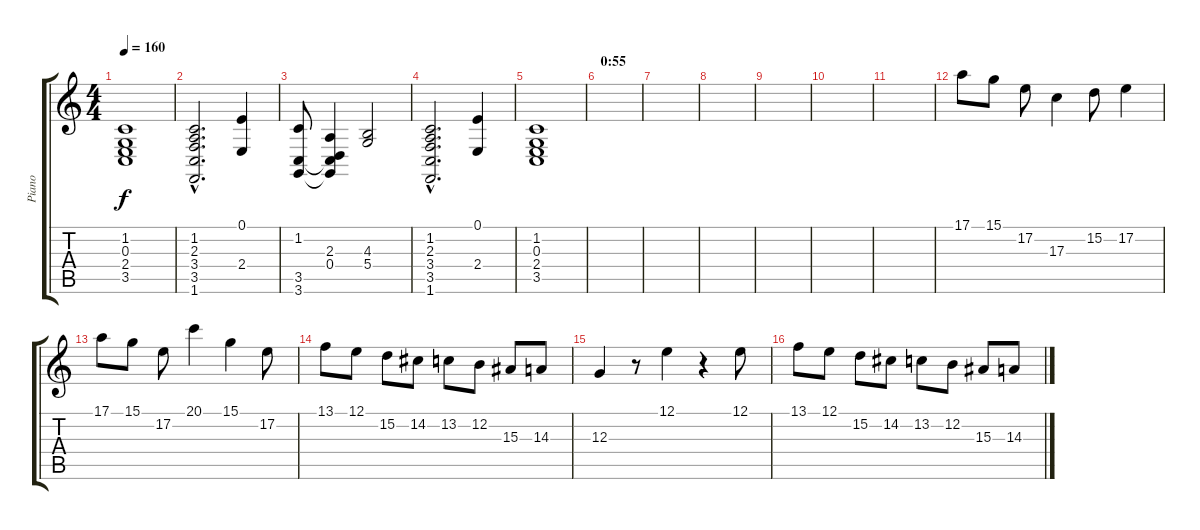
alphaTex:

\track ("Piano" "Piano") {instrument acousticgrandpiano}
\staff {score tabs}
\tuning (E4 B3 G3 D3 A2 E2) {hide}
\ts (4 4)
\tempo 160
\clef g2
\ks c
(1.2 0.3 2.4 3.5).1{dy f} |
(1.2{hac} 2.3{hac} 3.4{hac} 3.5{hac} 1.6{hac}).2{d} (0.1 2.4).4 |
(1.2 3.5 3.6).8 (2.3 0.4 3.5{t} 3.6{t}).4 (4.3 5.4).2 |
(1.2{hac} 2.3{hac} 3.4{hac} 3.5{hac} 1.6{hac}).2{d} (0.1 2.4).4 |
(1.2 0.3 2.4 3.5).1 |
\section ("" "0:55")
|
|
|
|
|
|
17.1.8 15.1.8 17.2.8 17.3.4 15.2.8 17.2.4 |
17.1.8 15.1.8 17.2.8 20.1.4 15.1.4 17.2.8 |
13.1.8 12.1.8 15.2.8 14.2.8 13.2.8 12.2.8 15.3.8 14.3.8 |
12.3.4 r.8 12.1.4 r.4 12.1.8 |
13.1.8 12.1.8 15.2.8 14.2.8 13.2.8 12.2.8 15.3.8 14.3.8
